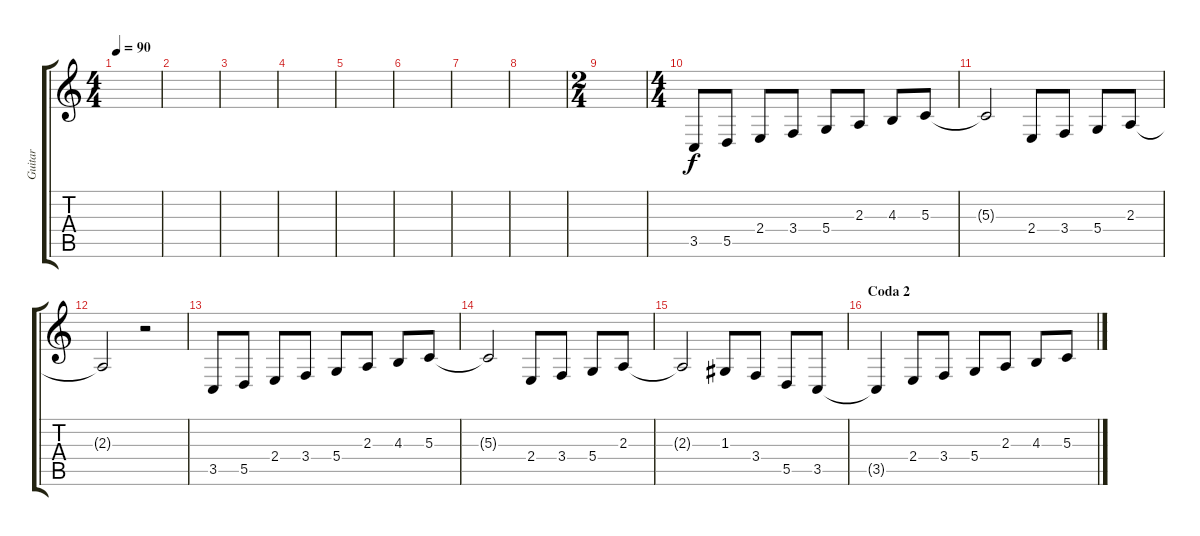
\track ("Guitar" "Guitar") {instrument lead5charang}
\staff {score tabs}
\tuning (E4 B3 G3 D3 A2 E2) {hide}
\ts (4 4)
\tempo 90
\clef g2
\ks c
|
|
|
|
|
|
|
|
\ts (2 4)
|
\ts (4 4)
3.5.8 5.5.8 2.4.8 3.4.8 5.4.8 2.3.8 4.3.8 5.3.8 |
5.3{t}.2 2.4.8 3.4.8 5.4.8 2.3.8 |
2.3{t}.2 r.2 |
3.5.8 5.5.8 2.4.8 3.4.8 5.4.8 2.3.8 4.3.8 5.3.8 |
5.3{t}.2 2.4.8 3.4.8 5.4.8 2.3.8 |
2.3{t}.2 1.3.8 3.4.8 5.5.8 3.5.8 |
\section ("" "Coda 2")
3.5{t}.4 2.4.8 3.4.8 5.4.8 2.3.8 4.3.8 5.3.8
